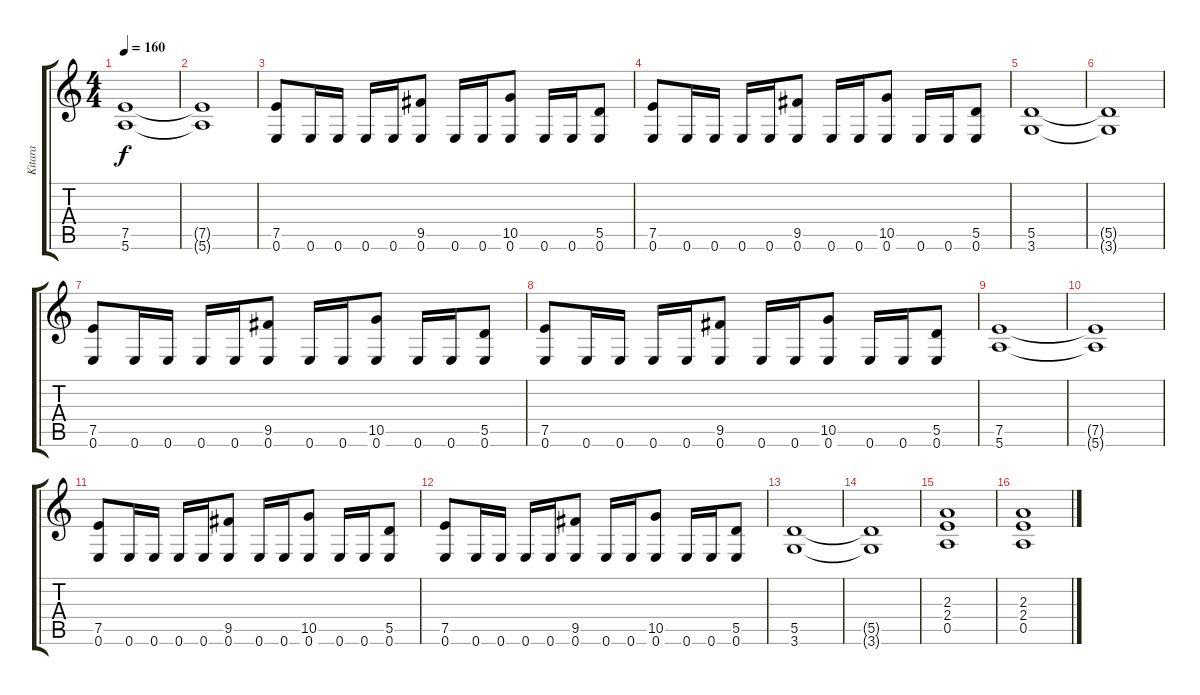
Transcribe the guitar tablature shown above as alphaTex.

\track ("Kitara " "Kitara ") {instrument distortionguitar}
\staff {score tabs}
\tuning (E4 B3 G3 D3 A2 E2) {hide}
\ts (4 4)
\tempo 160
\clef g2
\ks c
(7.5 5.6).1{dy f} |
(7.5{t} 5.6{t}).1 |
(7.5 0.6).8 0.6.16 0.6.16 0.6.16 0.6.16 (9.5 0.6).8 0.6.16 0.6.16 (10.5 0.6).8 0.6.16 0.6.16 (5.5 0.6).8 |
(7.5 0.6).8 0.6.16 0.6.16 0.6.16 0.6.16 (9.5 0.6).8 0.6.16 0.6.16 (10.5 0.6).8 0.6.16 0.6.16 (5.5 0.6).8 |
(5.5 3.6).1 |
(5.5{t} 3.6{t}).1 |
(7.5 0.6).8 0.6.16 0.6.16 0.6.16 0.6.16 (9.5 0.6).8 0.6.16 0.6.16 (10.5 0.6).8 0.6.16 0.6.16 (5.5 0.6).8 |
(7.5 0.6).8 0.6.16 0.6.16 0.6.16 0.6.16 (9.5 0.6).8 0.6.16 0.6.16 (10.5 0.6).8 0.6.16 0.6.16 (5.5 0.6).8 |
(7.5 5.6).1 |
(7.5{t} 5.6{t}).1 |
(7.5 0.6).8 0.6.16 0.6.16 0.6.16 0.6.16 (9.5 0.6).8 0.6.16 0.6.16 (10.5 0.6).8 0.6.16 0.6.16 (5.5 0.6).8 |
(7.5 0.6).8 0.6.16 0.6.16 0.6.16 0.6.16 (9.5 0.6).8 0.6.16 0.6.16 (10.5 0.6).8 0.6.16 0.6.16 (5.5 0.6).8 |
(5.5 3.6).1 |
(5.5{t} 3.6{t}).1 |
(2.3 2.4 0.5).1 |
(2.3 2.4 0.5).1
